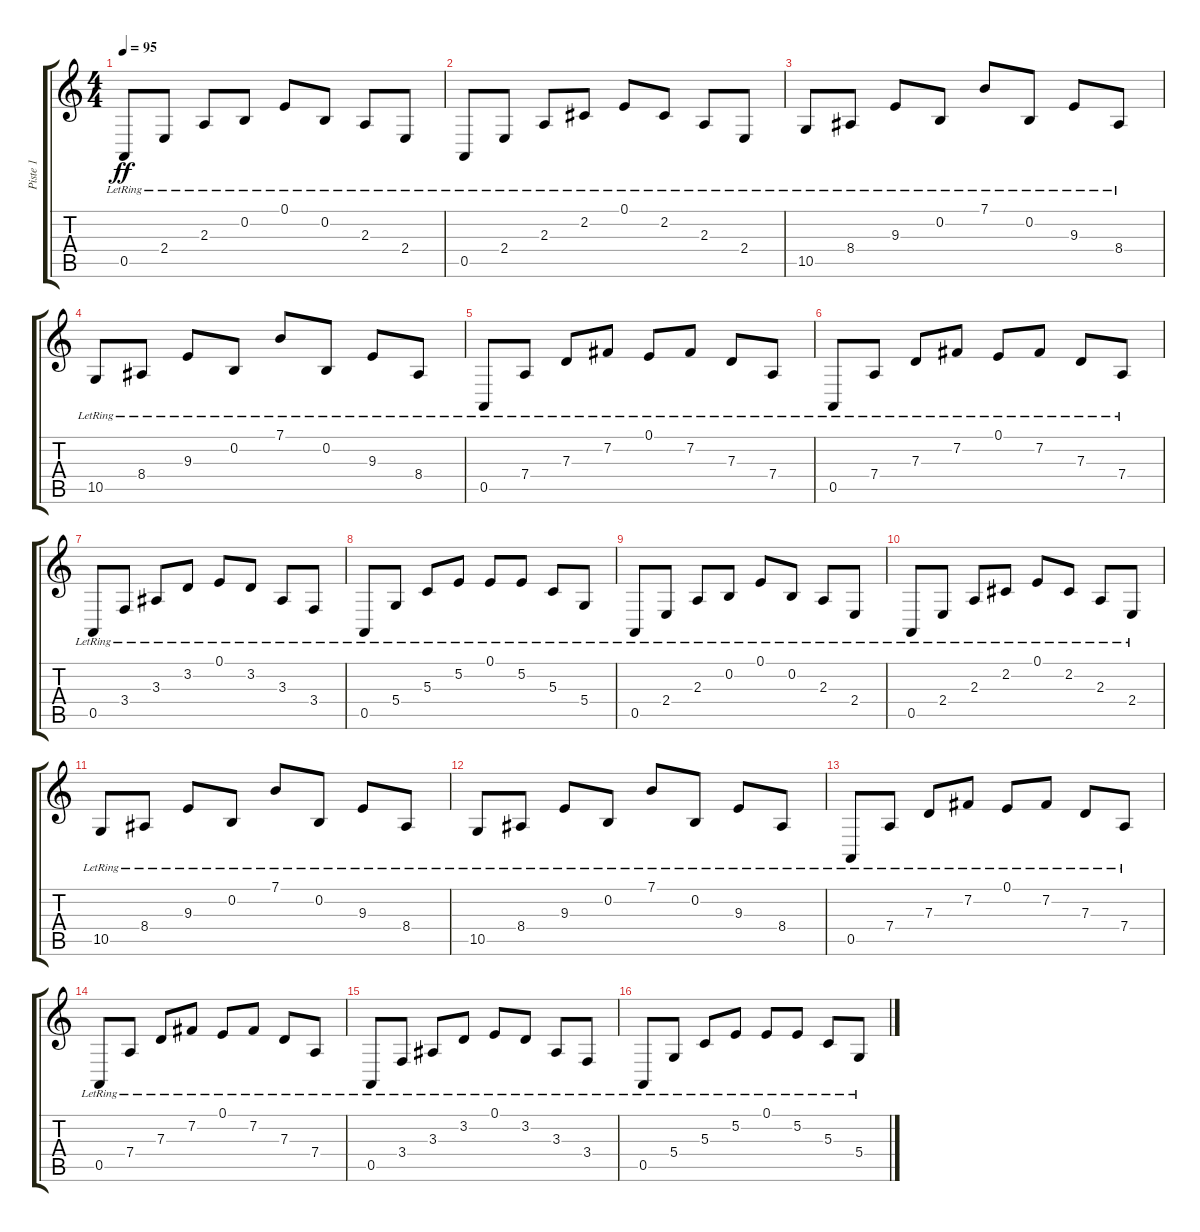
\track ("Piste 1" "Piste 1") {instrument acousticgrandpiano}
\staff {score tabs}
\tuning (E4 B3 G3 D3 A2 E2) {hide}
\ts (4 4)
\tempo 95
\clef g2
\ks c
0.5{lr}.8{dy ff} 2.4{lr}.8 2.3{lr}.8 0.2{lr}.8 0.1{lr}.8 0.2{lr}.8 2.3{lr}.8 2.4{lr}.8 |
0.5{lr}.8 2.4{lr}.8 2.3{lr}.8 2.2{lr}.8 0.1{lr}.8 2.2{lr}.8 2.3{lr}.8 2.4{lr}.8 |
10.5{lr}.8 8.4{lr}.8 9.3{lr}.8 0.2{lr}.8 7.1{lr}.8 0.2{lr}.8 9.3{lr}.8 8.4{lr}.8 |
10.5{lr}.8 8.4{lr}.8 9.3{lr}.8 0.2{lr}.8 7.1{lr}.8 0.2{lr}.8 9.3{lr}.8 8.4{lr}.8 |
0.5{lr}.8 7.4{lr}.8 7.3{lr}.8 7.2{lr}.8 0.1{lr}.8 7.2{lr}.8 7.3{lr}.8 7.4{lr}.8 |
0.5{lr}.8 7.4{lr}.8 7.3{lr}.8 7.2{lr}.8 0.1{lr}.8 7.2{lr}.8 7.3{lr}.8 7.4{lr}.8 |
0.5{lr}.8 3.4{lr}.8 3.3{lr}.8 3.2{lr}.8 0.1{lr}.8 3.2{lr}.8 3.3{lr}.8 3.4{lr}.8 |
0.5{lr}.8 5.4{lr}.8 5.3{lr}.8 5.2{lr}.8 0.1{lr}.8 5.2{lr}.8 5.3{lr}.8 5.4{lr}.8 |
0.5{lr}.8 2.4{lr}.8 2.3{lr}.8 0.2{lr}.8 0.1{lr}.8 0.2{lr}.8 2.3{lr}.8 2.4{lr}.8 |
0.5{lr}.8 2.4{lr}.8 2.3{lr}.8 2.2{lr}.8 0.1{lr}.8 2.2{lr}.8 2.3{lr}.8 2.4{lr}.8 |
10.5{lr}.8 8.4{lr}.8 9.3{lr}.8 0.2{lr}.8 7.1{lr}.8 0.2{lr}.8 9.3{lr}.8 8.4{lr}.8 |
10.5{lr}.8 8.4{lr}.8 9.3{lr}.8 0.2{lr}.8 7.1{lr}.8 0.2{lr}.8 9.3{lr}.8 8.4{lr}.8 |
0.5{lr}.8 7.4{lr}.8 7.3{lr}.8 7.2{lr}.8 0.1{lr}.8 7.2{lr}.8 7.3{lr}.8 7.4{lr}.8 |
0.5{lr}.8 7.4{lr}.8 7.3{lr}.8 7.2{lr}.8 0.1{lr}.8 7.2{lr}.8 7.3{lr}.8 7.4{lr}.8 |
0.5{lr}.8 3.4{lr}.8 3.3{lr}.8 3.2{lr}.8 0.1{lr}.8 3.2{lr}.8 3.3{lr}.8 3.4{lr}.8 |
0.5{lr}.8 5.4{lr}.8 5.3{lr}.8 5.2{lr}.8 0.1{lr}.8 5.2{lr}.8 5.3{lr}.8 5.4{lr}.8
